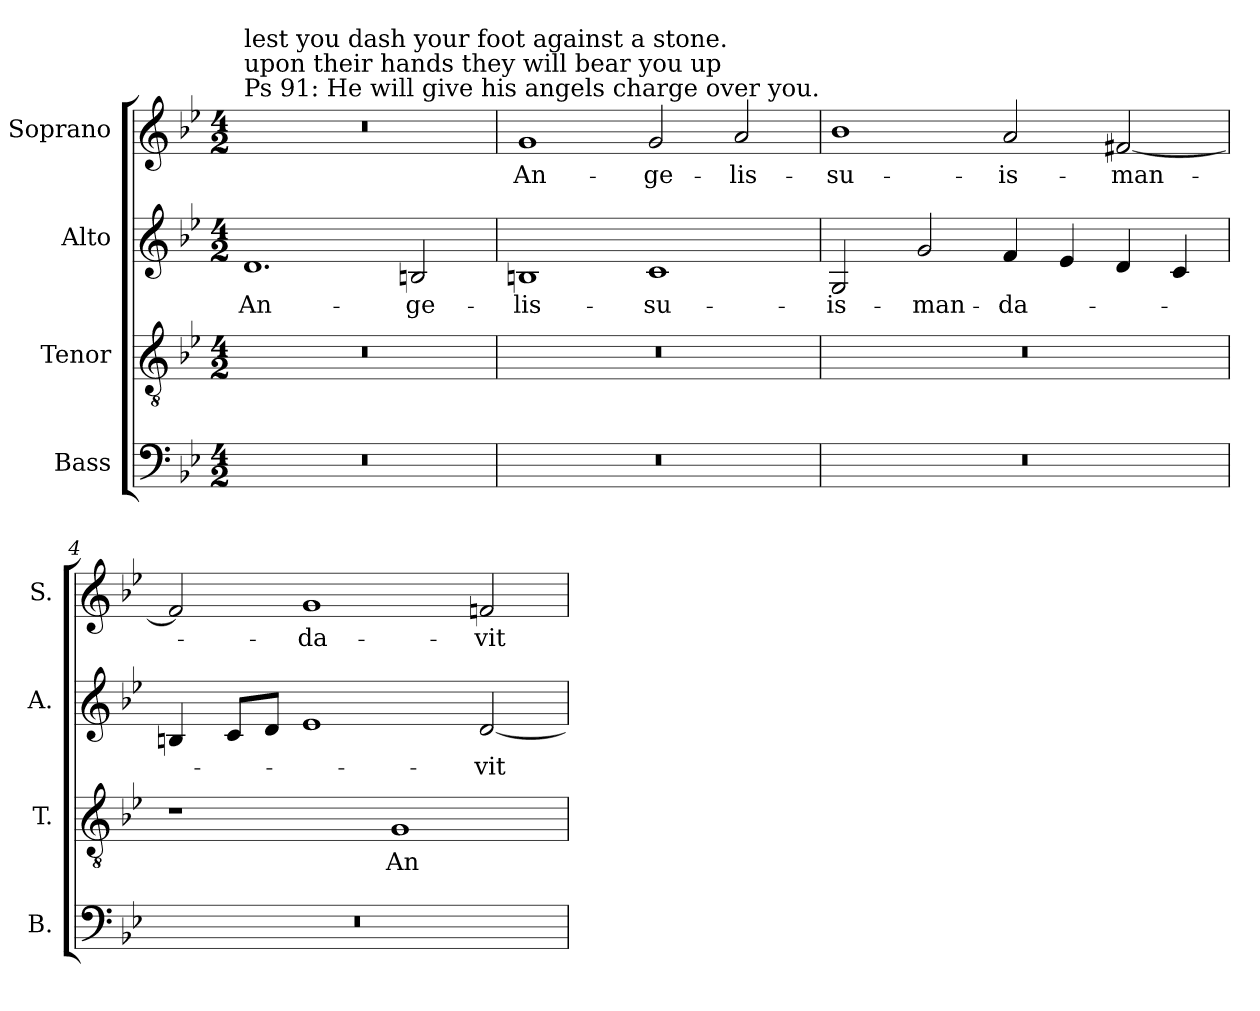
**kern	**kern	**text	**kern	**text	**kern	**text
*part4	*part3	*part3	*part2	*part2	*part1	*part1
*staff4	*staff3	*staff3	*staff2	*staff2	*staff1	*staff1
*I"Bass	*I"Tenor	*	*I"Alto	*	*I"Soprano	*
*I'B.	*I'T.	*	*I'A.	*	*I'S.	*
!!LO:PB:g=z
*clefF4	*clefGv2	*	*clefG2	*	*clefG2	*
*	*ITrd7c12	*	*	*	*	*
*k[b-e-]	*k[b-e-]	*	*k[b-e-]	*	*k[b-e-]	*
*B-:	*B-:	*	*B-:	*	*B-:	*
*M4/2	*M4/2	*	*M4/2	*	*M4/2	*
*MM176	*MM176	*	*MM176	*	*MM176	*
=1	=1	=1	=1	=1	=1	=1
!LO:N:vis=1	!LO:N:vis=1	!	!	!	!	!
!	!	!	!	!	!LO:TX:a:t=Ps 91&colon; He will give his angels charge over you.	!
!	!	!	!	!	!LO:TX:t=upon their hands they will bear you up	!
!	!	!	!	!	!LO:TX:t=lest you dash your foot against a stone.	!
!	!	!	!	!LO:LY:b:color=#000000	!LO:N:vis=1	!
0r	0r	.	1.di	An-	0r	.
!	!	!	!	!LO:LY:b:color=#000000	!	!
.	.	.	2Bni/	-ge-	.	.
=2	=2	=2	=2	=2	=2	=2
!LO:N:vis=1	!LO:N:vis=1	!	!	!	!	!
!	!	!	!	!LO:LY:b:color=#000000	!	!
!	!	!	!	!	!	!LO:LY:b:color=#000000
0r	0r	.	1Bni	-lis-	1gi	An-
!	!	!	!	!LO:LY:b:color=#000000	!	!
!	!	!	!	!	!	!LO:LY:b:color=#000000
.	.	.	1ci	-su-	2gi/	-ge-
!	!	!	!	!	!	!LO:LY:b:color=#000000
.	.	.	.	.	2ai/	-lis-
=3	=3	=3	=3	=3	=3	=3
!LO:N:vis=1	!LO:N:vis=1	!	!	!	!	!
!	!	!	!	!LO:LY:b:color=#000000	!	!
!	!	!	!	!	!	!LO:LY:b:color=#000000
0r	0r	.	2Gi/	-is-	1b-i	-su-
!	!	!	!	!LO:LY:b:color=#000000	!	!
.	.	.	2gi/	-man-	.	.
!	!	!	!	!LO:LY:b:color=#000000	!	!
!	!	!	!	!	!	!LO:LY:b:color=#000000
.	.	.	4fi/	-da-	2ai/	-is-
.	.	.	4e-i/	.	.	.
!	!	!	!	!	!	!LO:LY:b:color=#000000
.	.	.	4di/	.	[2f#Xi/	-man-
.	.	.	4ci/	.	.	.
=4	=4	=4	=4	=4	=4	=4
!LO:N:vis=1	!	!	!	!	!	!
0r	1r	.	4Bni/	.	2f#i/]	.
.	.	.	8ci/L	.	.	.
.	.	.	8di/J	.	.	.
!	!	!	!	!	!	!LO:LY:b:color=#000000
.	.	.	1e-i	.	1gi	-da-
!	!	!LO:LY:b:color=#000000	!	!	!	!
.	1GGi	An-	.	.	.	.
!	!	!	!	!LO:LY:b:color=#000000	!	!
!	!	!	!	!	!	!LO:LY:b:color=#000000
.	.	.	[2di/	-vit	2fni/	-vit-
=	=	=	=	=	=	=
*-	*-	*-	*-	*-	*-	*-
